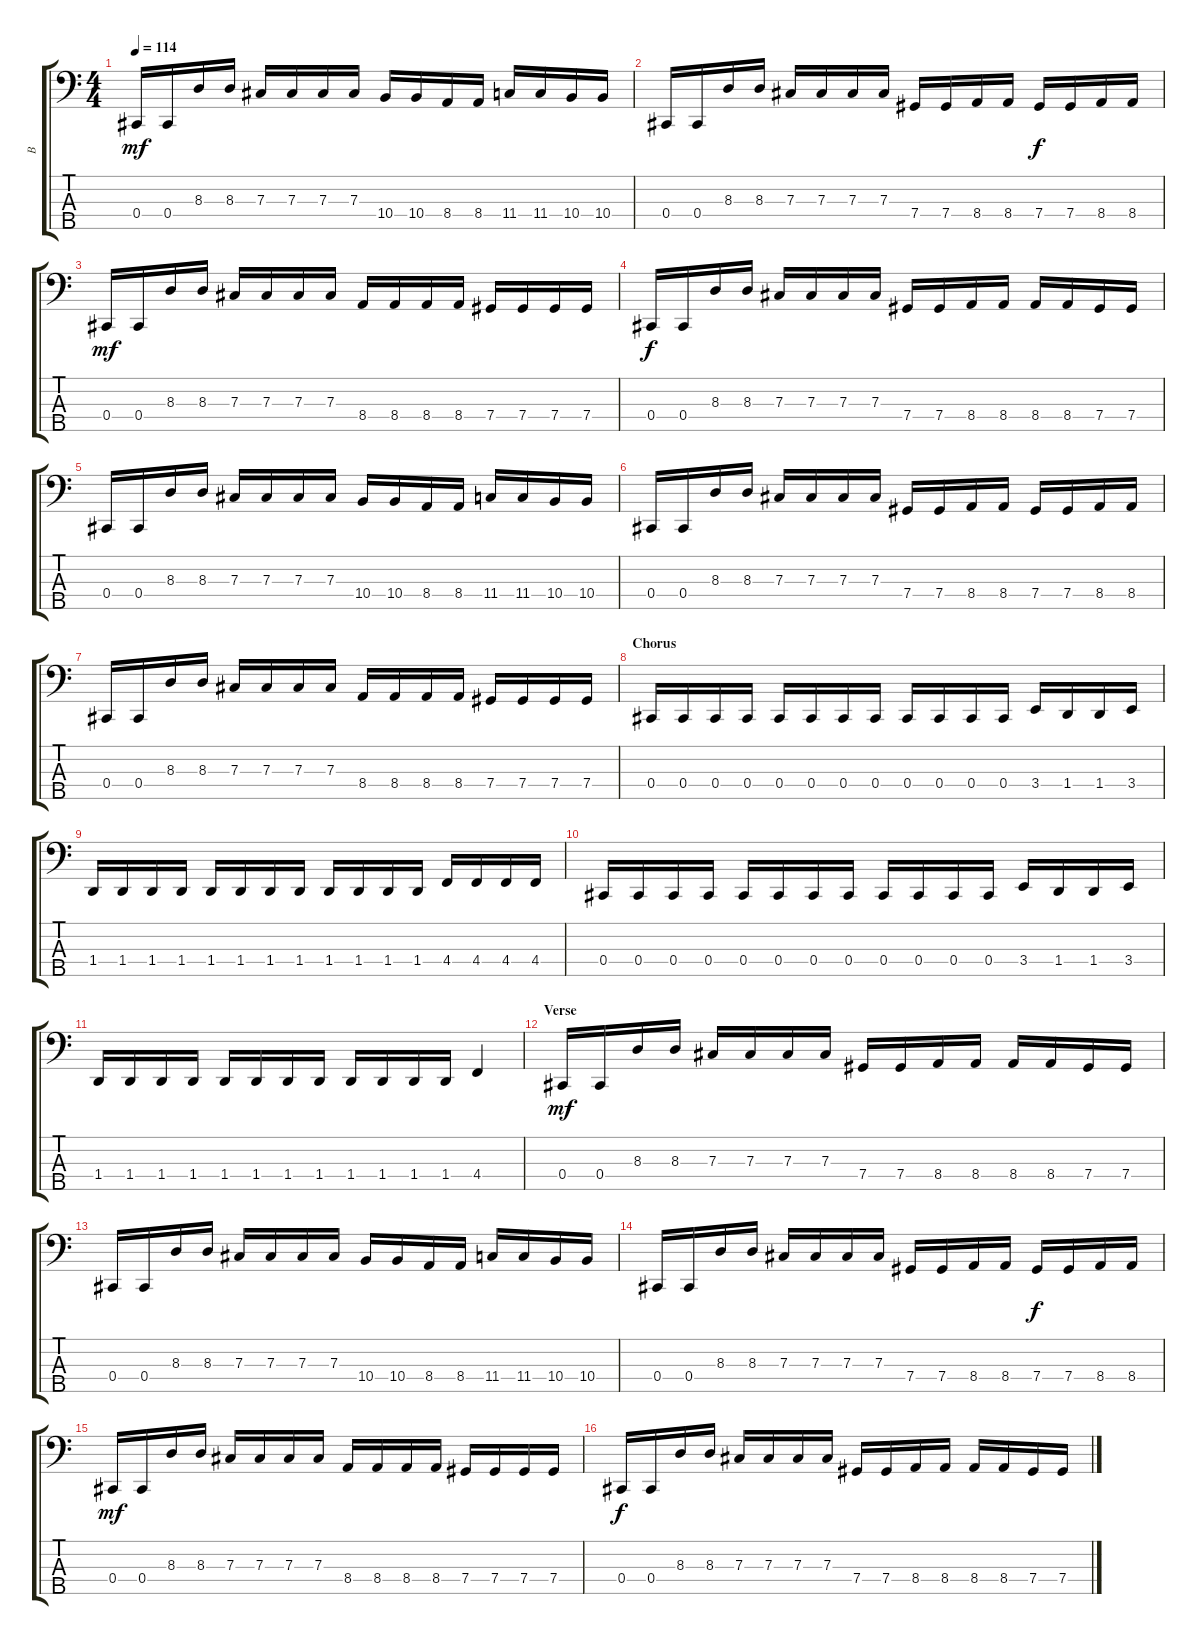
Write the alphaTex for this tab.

\track ("B" "B") {instrument electricbassfinger}
\staff {score tabs}
\tuning (E2 B1 Gb1 Db1 Ab0) {hide}
\ts (4 4)
\tempo 114
\clef f4
\ks c
0.4.16{dy mf} 0.4.16 8.3.16 8.3.16 7.3.16 7.3.16 7.3.16 7.3.16 10.4.16 10.4.16 8.4.16 8.4.16 11.4.16 11.4.16 10.4.16 10.4.16 |
0.4.16 0.4.16 8.3.16 8.3.16 7.3.16 7.3.16 7.3.16 7.3.16 7.4.16 7.4.16 8.4.16 8.4.16 7.4.16{dy f} 7.4.16 8.4.16 8.4.16 |
0.4.16{dy mf} 0.4.16 8.3.16 8.3.16 7.3.16 7.3.16 7.3.16 7.3.16 8.4.16 8.4.16 8.4.16 8.4.16 7.4.16 7.4.16 7.4.16 7.4.16 |
0.4.16{dy f} 0.4.16 8.3.16 8.3.16 7.3.16 7.3.16 7.3.16 7.3.16 7.4.16 7.4.16 8.4.16 8.4.16 8.4.16 8.4.16 7.4.16 7.4.16 |
0.4.16 0.4.16 8.3.16 8.3.16 7.3.16 7.3.16 7.3.16 7.3.16 10.4.16 10.4.16 8.4.16 8.4.16 11.4.16 11.4.16 10.4.16 10.4.16 |
0.4.16 0.4.16 8.3.16 8.3.16 7.3.16 7.3.16 7.3.16 7.3.16 7.4.16 7.4.16 8.4.16 8.4.16 7.4.16 7.4.16 8.4.16 8.4.16 |
0.4.16 0.4.16 8.3.16 8.3.16 7.3.16 7.3.16 7.3.16 7.3.16 8.4.16 8.4.16 8.4.16 8.4.16 7.4.16 7.4.16 7.4.16 7.4.16 |
\section ("" "Chorus")
0.4.16 0.4.16 0.4.16 0.4.16 0.4.16 0.4.16 0.4.16 0.4.16 0.4.16 0.4.16 0.4.16 0.4.16 3.4.16 1.4.16 1.4.16 3.4.16 |
1.4.16 1.4.16 1.4.16 1.4.16 1.4.16 1.4.16 1.4.16 1.4.16 1.4.16 1.4.16 1.4.16 1.4.16 4.4.16 4.4.16 4.4.16 4.4.16 |
0.4.16 0.4.16 0.4.16 0.4.16 0.4.16 0.4.16 0.4.16 0.4.16 0.4.16 0.4.16 0.4.16 0.4.16 3.4.16 1.4.16 1.4.16 3.4.16 |
1.4.16 1.4.16 1.4.16 1.4.16 1.4.16 1.4.16 1.4.16 1.4.16 1.4.16 1.4.16 1.4.16 1.4.16 4.4.4 |
\section ("" "Verse")
0.4.16{dy mf} 0.4.16 8.3.16 8.3.16 7.3.16 7.3.16 7.3.16 7.3.16 7.4.16 7.4.16 8.4.16 8.4.16 8.4.16 8.4.16 7.4.16 7.4.16 |
0.4.16 0.4.16 8.3.16 8.3.16 7.3.16 7.3.16 7.3.16 7.3.16 10.4.16 10.4.16 8.4.16 8.4.16 11.4.16 11.4.16 10.4.16 10.4.16 |
0.4.16 0.4.16 8.3.16 8.3.16 7.3.16 7.3.16 7.3.16 7.3.16 7.4.16 7.4.16 8.4.16 8.4.16 7.4.16{dy f} 7.4.16 8.4.16 8.4.16 |
0.4.16{dy mf} 0.4.16 8.3.16 8.3.16 7.3.16 7.3.16 7.3.16 7.3.16 8.4.16 8.4.16 8.4.16 8.4.16 7.4.16 7.4.16 7.4.16 7.4.16 |
0.4.16{dy f} 0.4.16 8.3.16 8.3.16 7.3.16 7.3.16 7.3.16 7.3.16 7.4.16 7.4.16 8.4.16 8.4.16 8.4.16 8.4.16 7.4.16 7.4.16
